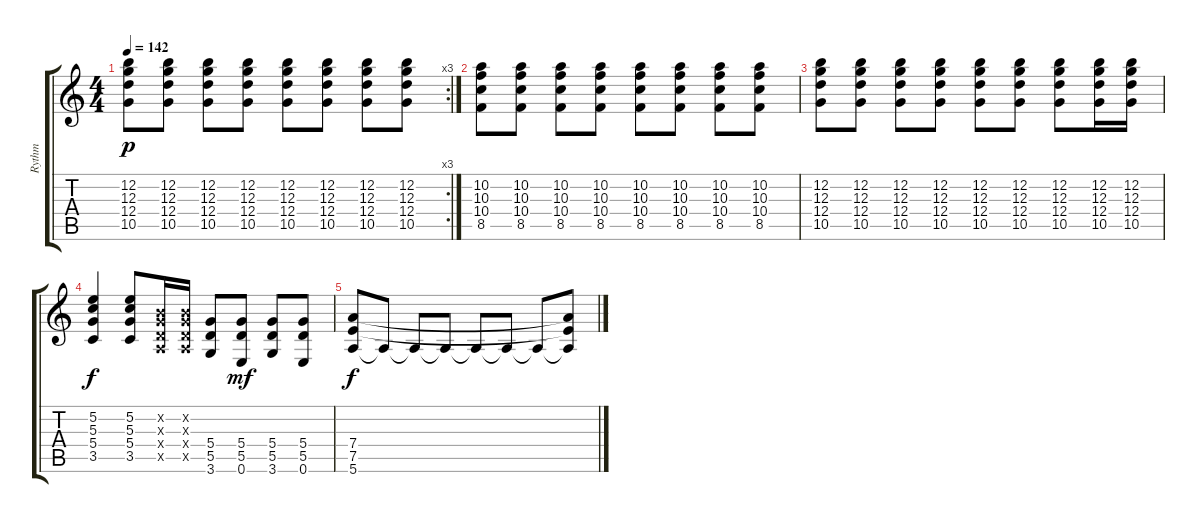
\track ("Rythm" "Rythm") {instrument distortionguitar}
\staff {score tabs}
\tuning (E4 B3 G3 D3 A2 E2) {hide}
\rc 3
\ts (4 4)
\tempo 142
\clef g2
\ks c
(12.2 12.3 12.4 10.5).8{dy p} (12.2 12.3 12.4 10.5).8 (12.2 12.3 12.4 10.5).8 (12.2 12.3 12.4 10.5).8 (12.2 12.3 12.4 10.5).8 (12.2 12.3 12.4 10.5).8 (12.2 12.3 12.4 10.5).8 (12.2 12.3 12.4 10.5).8 |
(10.2 10.3 10.4 8.5).8 (10.2 10.3 10.4 8.5).8 (10.2 10.3 10.4 8.5).8 (10.2 10.3 10.4 8.5).8 (10.2 10.3 10.4 8.5).8 (10.2 10.3 10.4 8.5).8 (10.2 10.3 10.4 8.5).8 (10.2 10.3 10.4 8.5).8 |
(12.2 12.3 12.4 10.5).8 (12.2 12.3 12.4 10.5).8 (12.2 12.3 12.4 10.5).8 (12.2 12.3 12.4 10.5).8 (12.2 12.3 12.4 10.5).8 (12.2 12.3 12.4 10.5).8 (12.2 12.3 12.4 10.5).8 (12.2 12.3 12.4 10.5).16 (12.2 12.3 12.4 10.5).16 |
(5.2 5.3 5.4 3.5).4{dy f} (5.2 5.3 5.4 3.5).8 (0.2{x} 0.3{x} 0.4{x} 0.5{x}).16 (0.2{x} 0.3{x} 0.4{x} 0.5{x}).16 (5.4 5.5 3.6).8 (5.4 5.5 0.6).8{dy mf} (5.4 5.5 3.6).8 (5.4 5.5 0.6).8 |
(7.4 7.5 5.6).8{dy f} 5.6{t}.8 5.6{t}.8 5.6{t}.8 5.6{t}.8 5.6{t}.8 5.6{t}.8 (7.4{t} 7.5{t} 5.6{t}).8
